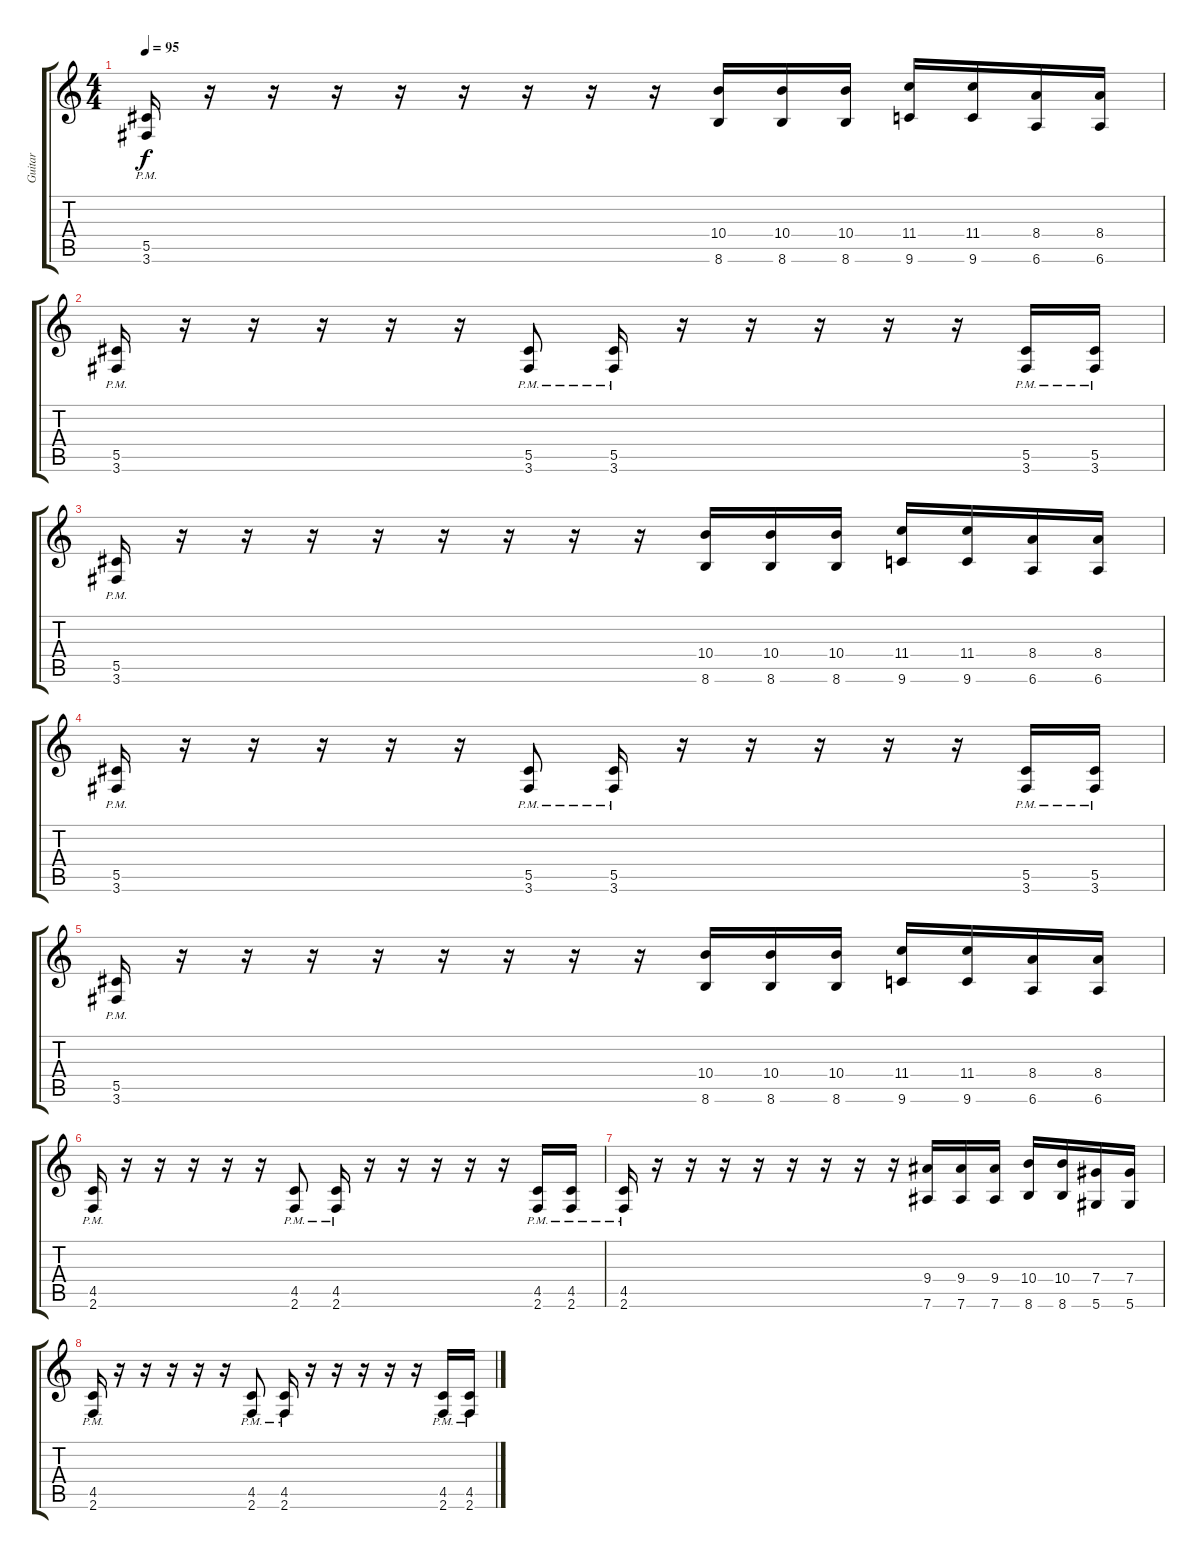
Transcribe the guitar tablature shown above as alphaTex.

\track ("Guitar" "Guitar") {instrument distortionguitar}
\staff {score tabs}
\tuning (Eb4 Bb3 Gb3 Db3 Ab2 Eb2) {hide}
\ts (4 4)
\tempo 95
\clef g2
\ks c
(5.5{pm} 3.6{pm}).16{dy f} r.16 r.16 r.16 r.16 r.16 r.16 r.16 r.16 (10.4 8.6).16 (10.4 8.6).16 (10.4 8.6).16 (11.4 9.6).16 (11.4 9.6).16 (8.4 6.6).16 (8.4 6.6).16 |
(5.5{pm} 3.6{pm}).16 r.16 r.16 r.16 r.16 r.16 (5.5{pm} 3.6{pm}).8 (5.5{pm} 3.6{pm}).16 r.16 r.16 r.16 r.16 r.16 (5.5{pm} 3.6{pm}).16 (5.5{pm} 3.6{pm}).16 |
(5.5{pm} 3.6{pm}).16 r.16 r.16 r.16 r.16 r.16 r.16 r.16 r.16 (10.4 8.6).16 (10.4 8.6).16 (10.4 8.6).16 (11.4 9.6).16 (11.4 9.6).16 (8.4 6.6).16 (8.4 6.6).16 |
(5.5{pm} 3.6{pm}).16 r.16 r.16 r.16 r.16 r.16 (5.5{pm} 3.6{pm}).8 (5.5{pm} 3.6{pm}).16 r.16 r.16 r.16 r.16 r.16 (5.5{pm} 3.6{pm}).16 (5.5{pm} 3.6{pm}).16 |
(5.5{pm} 3.6{pm}).16 r.16 r.16 r.16 r.16 r.16 r.16 r.16 r.16 (10.4 8.6).16 (10.4 8.6).16 (10.4 8.6).16 (11.4 9.6).16 (11.4 9.6).16 (8.4 6.6).16 (8.4 6.6).16 |
(4.5{pm} 2.6{pm}).16 r.16 r.16 r.16 r.16 r.16 (4.5{pm} 2.6{pm}).8 (4.5{pm} 2.6{pm}).16 r.16 r.16 r.16 r.16 r.16 (4.5{pm} 2.6{pm}).16 (4.5{pm} 2.6{pm}).16 |
(4.5{pm} 2.6{pm}).16 r.16 r.16 r.16 r.16 r.16 r.16 r.16 r.16 (9.4 7.6).16 (9.4 7.6).16 (9.4 7.6).16 (10.4 8.6).16 (10.4 8.6).16 (7.4 5.6).16 (7.4 5.6).16 |
(4.5{pm} 2.6{pm}).16 r.16 r.16 r.16 r.16 r.16 (4.5{pm} 2.6{pm}).8 (4.5{pm} 2.6{pm}).16 r.16 r.16 r.16 r.16 r.16 (4.5{pm} 2.6{pm}).16 (4.5{pm} 2.6{pm}).16
